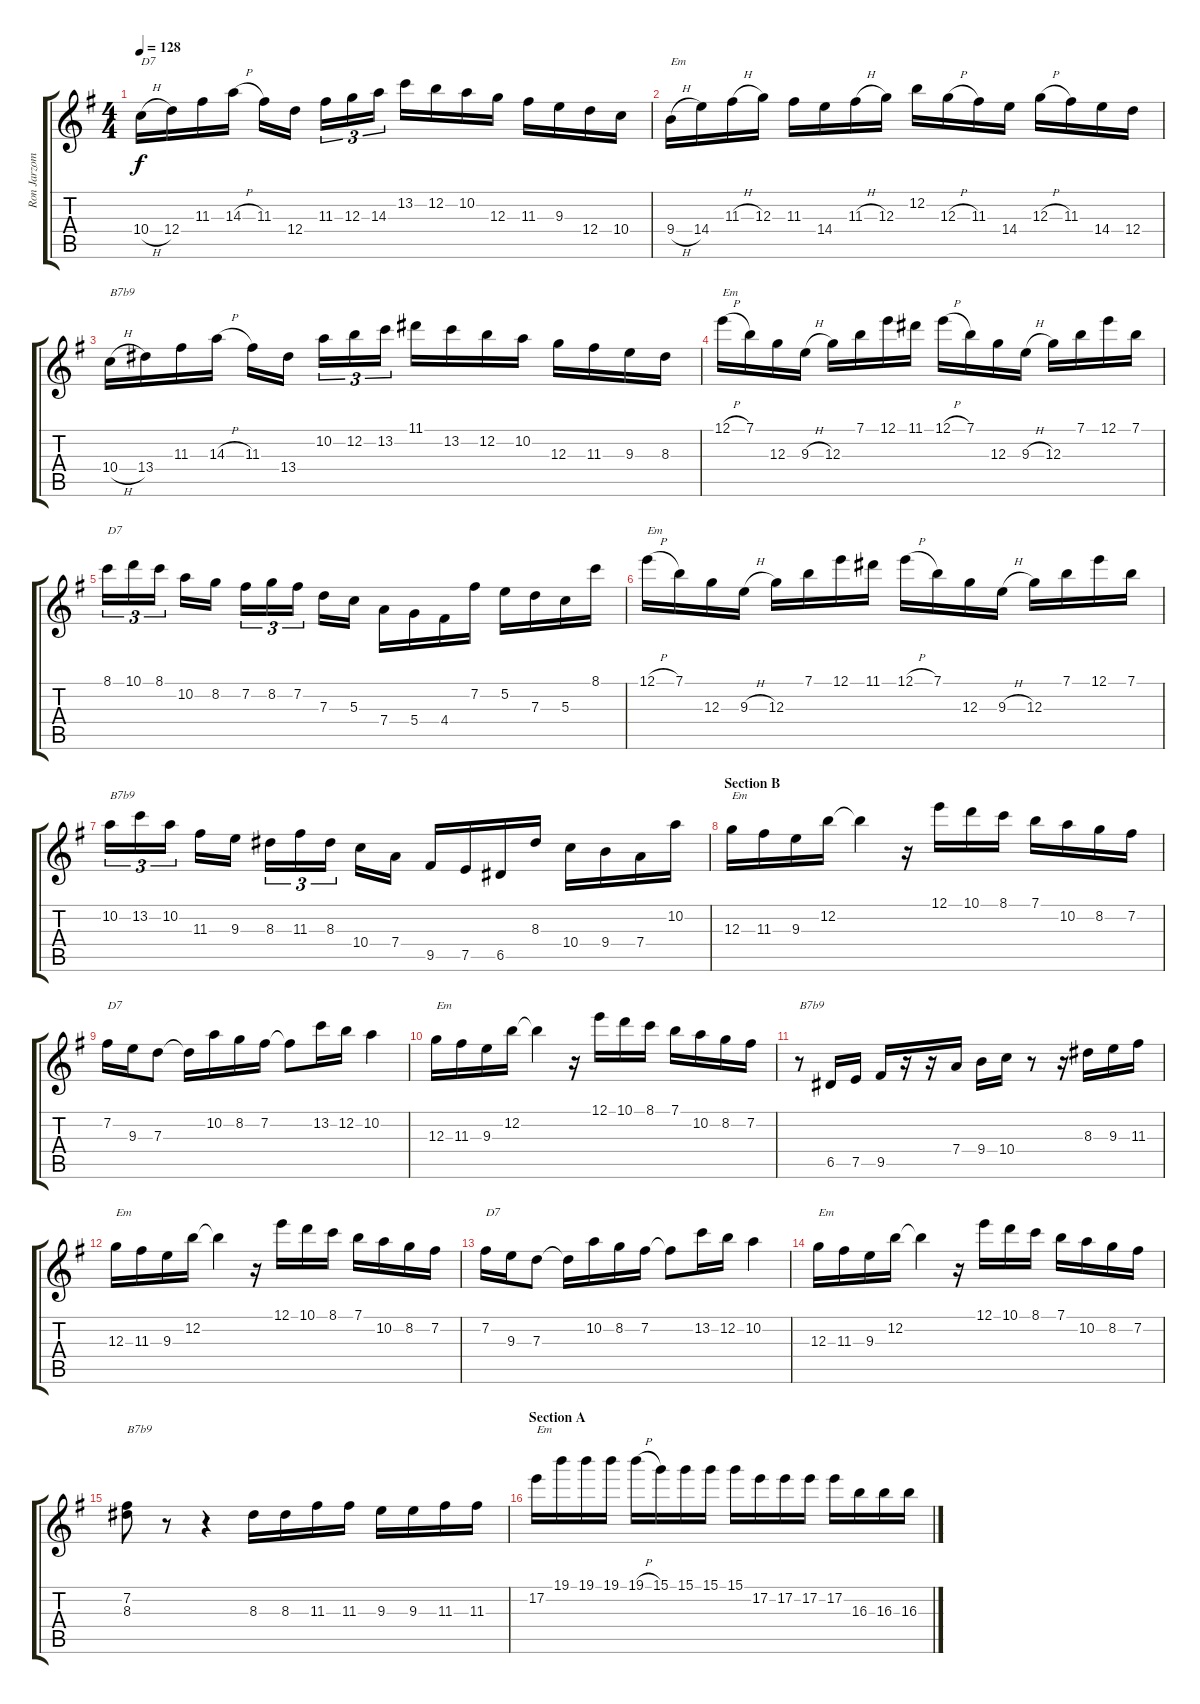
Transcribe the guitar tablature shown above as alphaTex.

\track ("Ron Jarzombek (Left Channel)" "Ron Jarzom") {instrument distortionguitar}
\staff {score tabs}
\tuning (E4 B3 G3 D3 A2 E2) {hide}
\ts (4 4)
\tempo 128
\clef g2
\ks eminor
10.4{h}.16{txt "D7" dy f} 12.4.16 11.3.16 14.3{h}.16 11.3.16 12.4.16 11.3.16{tu (3 2)} 12.3.16{tu (3 2)} 14.3.16{tu (3 2)} 13.2.16 12.2.16 10.2.16 12.3.16 11.3.16 9.3.16 12.4.16 10.4.16 |
9.4{h}.16{txt "Em"} 14.4.16 11.3{h}.16 12.3.16 11.3.16 14.4.16 11.3{h}.16 12.3.16 12.2.16 12.3{h}.16 11.3.16 14.4.16 12.3{h}.16 11.3.16 14.4.16 12.4.16 |
10.4{h}.16{txt "B7b9"} 13.4.16 11.3.16 14.3{h}.16 11.3.16 13.4.16 10.2.16{tu (3 2)} 12.2.16{tu (3 2)} 13.2.16{tu (3 2)} 11.1.16 13.2.16 12.2.16 10.2.16 12.3.16 11.3.16 9.3.16 8.3.16 |
12.1{h}.16{txt "Em"} 7.1.16 12.3.16 9.3{h}.16 12.3.16 7.1.16 12.1.16 11.1.16 12.1{h}.16 7.1.16 12.3.16 9.3{h}.16 12.3.16 7.1.16 12.1.16 7.1.16 |
8.1.16{tu (3 2) txt "D7"} 10.1.16{tu (3 2)} 8.1.16{tu (3 2)} 10.2.16 8.2.16 7.2.16{tu (3 2)} 8.2.16{tu (3 2)} 7.2.16{tu (3 2)} 7.3.16 5.3.16 7.4.16 5.4.16 4.4.16 7.2.16 5.2.16 7.3.16 5.3.16 8.1.16 |
12.1{h}.16{txt "Em"} 7.1.16 12.3.16 9.3{h}.16 12.3.16 7.1.16 12.1.16 11.1.16 12.1{h}.16 7.1.16 12.3.16 9.3{h}.16 12.3.16 7.1.16 12.1.16 7.1.16 |
10.2.16{tu (3 2) txt "B7b9"} 13.2.16{tu (3 2)} 10.2.16{tu (3 2)} 11.3.16 9.3.16 8.3.16{tu (3 2)} 11.3.16{tu (3 2)} 8.3.16{tu (3 2)} 10.4.16 7.4.16 9.5.16 7.5.16 6.5.16 8.3.16 10.4.16 9.4.16 7.4.16 10.2.16 |
\section ("" "Section B")
12.3.16{txt "Em"} 11.3.16 9.3.16 12.2.16 12.2{t}.4 r.16 12.1.16 10.1.16 8.1.16 7.1.16 10.2.16 8.2.16 7.2.16 |
7.2.16{txt "D7"} 9.3.16 7.3.8 7.3{t}.16 10.2.16 8.2.16 7.2.16 7.2{t}.8 13.2.16 12.2.16 10.2.4 |
12.3.16{txt "Em"} 11.3.16 9.3.16 12.2.16 12.2{t}.4 r.16 12.1.16 10.1.16 8.1.16 7.1.16 10.2.16 8.2.16 7.2.16 |
r.8{txt "B7b9"} 6.5.16 7.5.16 9.5.16 r.16 r.16 7.4.16 9.4.16 10.4.16 r.8 r.16 8.3.16 9.3.16 11.3.16 |
12.3.16{txt "Em"} 11.3.16 9.3.16 12.2.16 12.2{t}.4 r.16 12.1.16 10.1.16 8.1.16 7.1.16 10.2.16 8.2.16 7.2.16 |
7.2.16{txt "D7"} 9.3.16 7.3.8 7.3{t}.16 10.2.16 8.2.16 7.2.16 7.2{t}.8 13.2.16 12.2.16 10.2.4 |
12.3.16{txt "Em"} 11.3.16 9.3.16 12.2.16 12.2{t}.4 r.16 12.1.16 10.1.16 8.1.16 7.1.16 10.2.16 8.2.16 7.2.16 |
(7.2 8.3).8{txt "B7b9"} r.8 r.4 8.3.16 8.3.16 11.3.16 11.3.16 9.3.16 9.3.16 11.3.16 11.3.16 |
\section ("" "Section A")
17.2.16{txt "Em"} 19.1.16 19.1.16 19.1.16 19.1{h}.16 15.1.16 15.1.16 15.1.16 15.1.16 17.2.16 17.2.16 17.2.16 17.2.16 16.3.16 16.3.16 16.3.16
